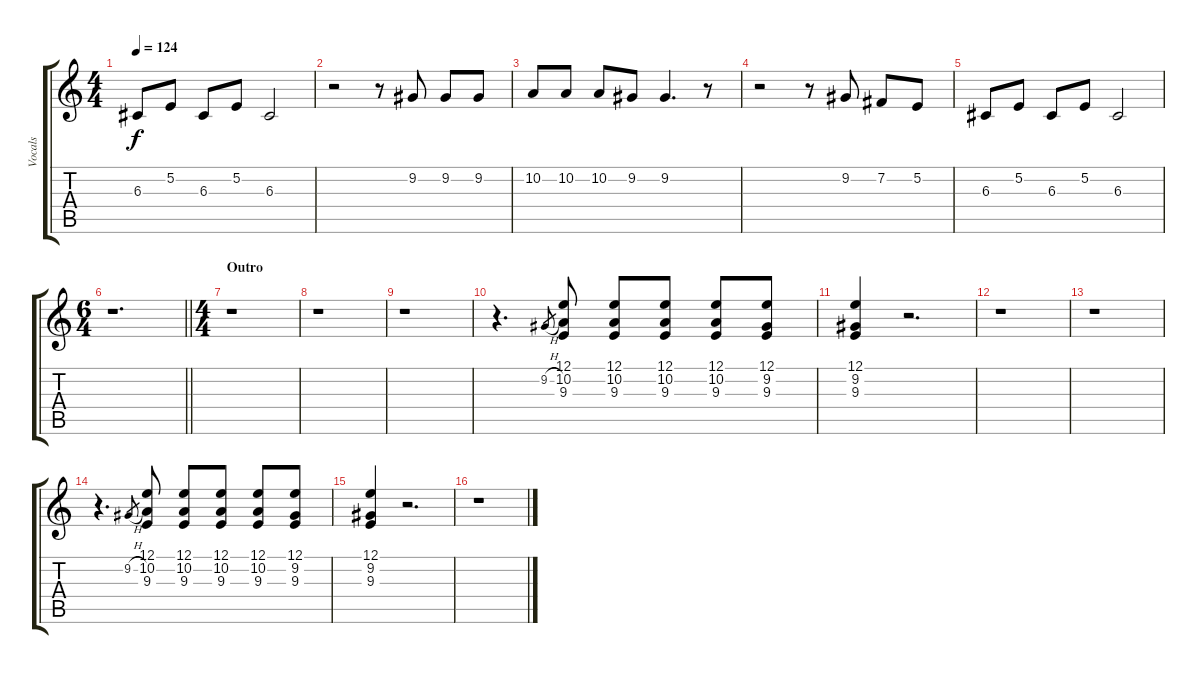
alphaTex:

\track ("Vocals" "Vocals") {instrument lead2sawtooth}
\staff {score tabs}
\tuning (E4 B3 G3 D3 A2 E2) {hide}
\ts (4 4)
\tempo 124
\clef g2
\ks c
6.3.8{dy f} 5.2.8 6.3.8 5.2.8 6.3.2 |
r.2 r.8 9.2.8 9.2.8 9.2.8 |
10.2.8 10.2.8 10.2.8 9.2.8 9.2.4{d} r.8 |
r.2 r.8 9.2.8 7.2.8 5.2.8 |
6.3.8 5.2.8 6.3.8 5.2.8 6.3.2 |
\ts (6 4)
\barLineRight lightlight
r.1{d} |
\ts (4 4)
\section ("" "Outro")
r.1 |
r.1 |
r.1 |
r.4{d} 9.2{h}.8{gr} (12.1 10.2 9.3).8 (12.1 10.2 9.3).8 (12.1 10.2 9.3).8 (12.1 10.2 9.3).8 (12.1 9.2 9.3).8 |
(12.1 9.2 9.3).4 r.2{d} |
r.1 |
r.1 |
r.4{d} 9.2{h}.8{gr} (12.1 10.2 9.3).8 (12.1 10.2 9.3).8 (12.1 10.2 9.3).8 (12.1 10.2 9.3).8 (12.1 9.2 9.3).8 |
(12.1 9.2 9.3).4 r.2{d} |
r.1
